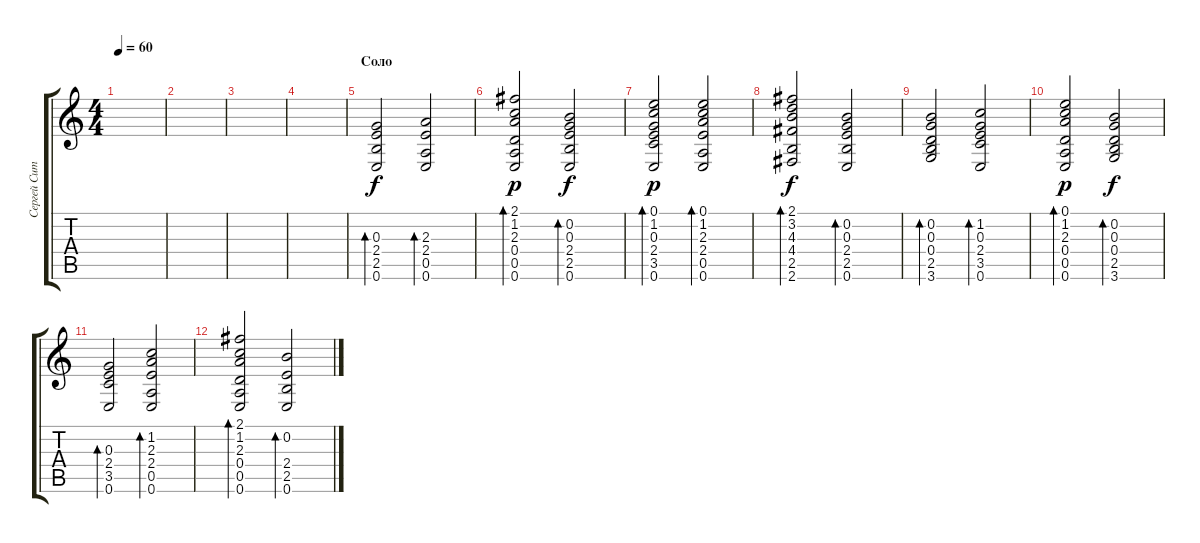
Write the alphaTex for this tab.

\track ("Сергей Ситников" "Сергей Сит") {instrument acousticguitarsteel}
\staff {score tabs}
\tuning (E4 B3 G3 D3 A2 E2) {hide}
\ts (4 4)
\tempo 60
\clef g2
\ks c
|
|
|
|
\section ("" "Соло")
(0.3 2.4 2.5 0.6).2{bd 120} (2.3 2.4 0.5 0.6).2{bd 120} |
(2.1 1.2 2.3 0.4 0.5 0.6).2{bd 120 dy p} (0.2 0.3 2.4 2.5 0.6).2{bd 120 dy f} |
(0.1 1.2 0.3 2.4 3.5 0.6).2{bd 120 dy p} (0.1 1.2 2.3 2.4 0.5 0.6).2{bd 120} |
(2.1 3.2 4.3 4.4 2.5 2.6).2{bd 120 dy f} (0.2 0.3 2.4 2.5 0.6).2{bd 120} |
(0.2 0.3 0.4 2.5 3.6).2{bd 120} (1.2 0.3 2.4 3.5 0.6).2{bd 120} |
(0.1 1.2 2.3 0.4 0.5 0.6).2{bd 120 dy p} (0.2 0.3 0.4 2.5 3.6).2{bd 120 dy f} |
(0.3 2.4 3.5 0.6).2{bd 120} (1.2 2.3 2.4 0.5 0.6).2{bd 120} |
(2.1 1.2 2.3 0.4 0.5 0.6).2{bd 120} (0.2 2.4 2.5 0.6).2{bd 120}
